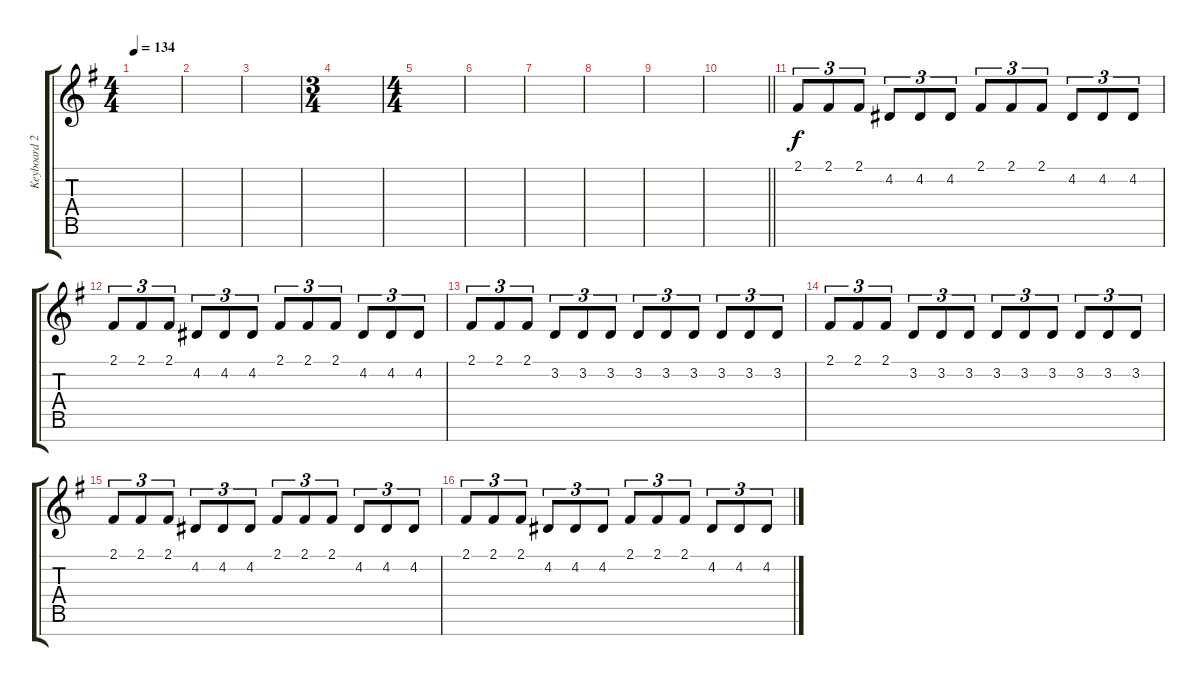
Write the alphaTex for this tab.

\track ("Keyboard 2 - Brat/Shagrath" "Keyboard 2") {instrument stringensemble1}
\staff {score tabs}
\tuning (E4 B3 G3 D3 A2 E2 B1) {hide}
\ts (4 4)
\section ("" "")
\tempo 134
\clef g2
\ks g
|
|
|
\ts (3 4)
|
\ts (4 4)
|
|
|
|
|
\barLineRight lightlight
|
\section ("" "")
2.1.8{tu (3 2)} 2.1.8{tu (3 2)} 2.1.8{tu (3 2)} 4.2.8{tu (3 2)} 4.2.8{tu (3 2)} 4.2.8{tu (3 2)} 2.1.8{tu (3 2)} 2.1.8{tu (3 2)} 2.1.8{tu (3 2)} 4.2.8{tu (3 2)} 4.2.8{tu (3 2)} 4.2.8{tu (3 2)} |
2.1.8{tu (3 2)} 2.1.8{tu (3 2)} 2.1.8{tu (3 2)} 4.2.8{tu (3 2)} 4.2.8{tu (3 2)} 4.2.8{tu (3 2)} 2.1.8{tu (3 2)} 2.1.8{tu (3 2)} 2.1.8{tu (3 2)} 4.2.8{tu (3 2)} 4.2.8{tu (3 2)} 4.2.8{tu (3 2)} |
2.1.8{tu (3 2)} 2.1.8{tu (3 2)} 2.1.8{tu (3 2)} 3.2.8{tu (3 2)} 3.2.8{tu (3 2)} 3.2.8{tu (3 2)} 3.2.8{tu (3 2)} 3.2.8{tu (3 2)} 3.2.8{tu (3 2)} 3.2.8{tu (3 2)} 3.2.8{tu (3 2)} 3.2.8{tu (3 2)} |
2.1.8{tu (3 2)} 2.1.8{tu (3 2)} 2.1.8{tu (3 2)} 3.2.8{tu (3 2)} 3.2.8{tu (3 2)} 3.2.8{tu (3 2)} 3.2.8{tu (3 2)} 3.2.8{tu (3 2)} 3.2.8{tu (3 2)} 3.2.8{tu (3 2)} 3.2.8{tu (3 2)} 3.2.8{tu (3 2)} |
2.1.8{tu (3 2)} 2.1.8{tu (3 2)} 2.1.8{tu (3 2)} 4.2.8{tu (3 2)} 4.2.8{tu (3 2)} 4.2.8{tu (3 2)} 2.1.8{tu (3 2)} 2.1.8{tu (3 2)} 2.1.8{tu (3 2)} 4.2.8{tu (3 2)} 4.2.8{tu (3 2)} 4.2.8{tu (3 2)} |
2.1.8{tu (3 2)} 2.1.8{tu (3 2)} 2.1.8{tu (3 2)} 4.2.8{tu (3 2)} 4.2.8{tu (3 2)} 4.2.8{tu (3 2)} 2.1.8{tu (3 2)} 2.1.8{tu (3 2)} 2.1.8{tu (3 2)} 4.2.8{tu (3 2)} 4.2.8{tu (3 2)} 4.2.8{tu (3 2)}
